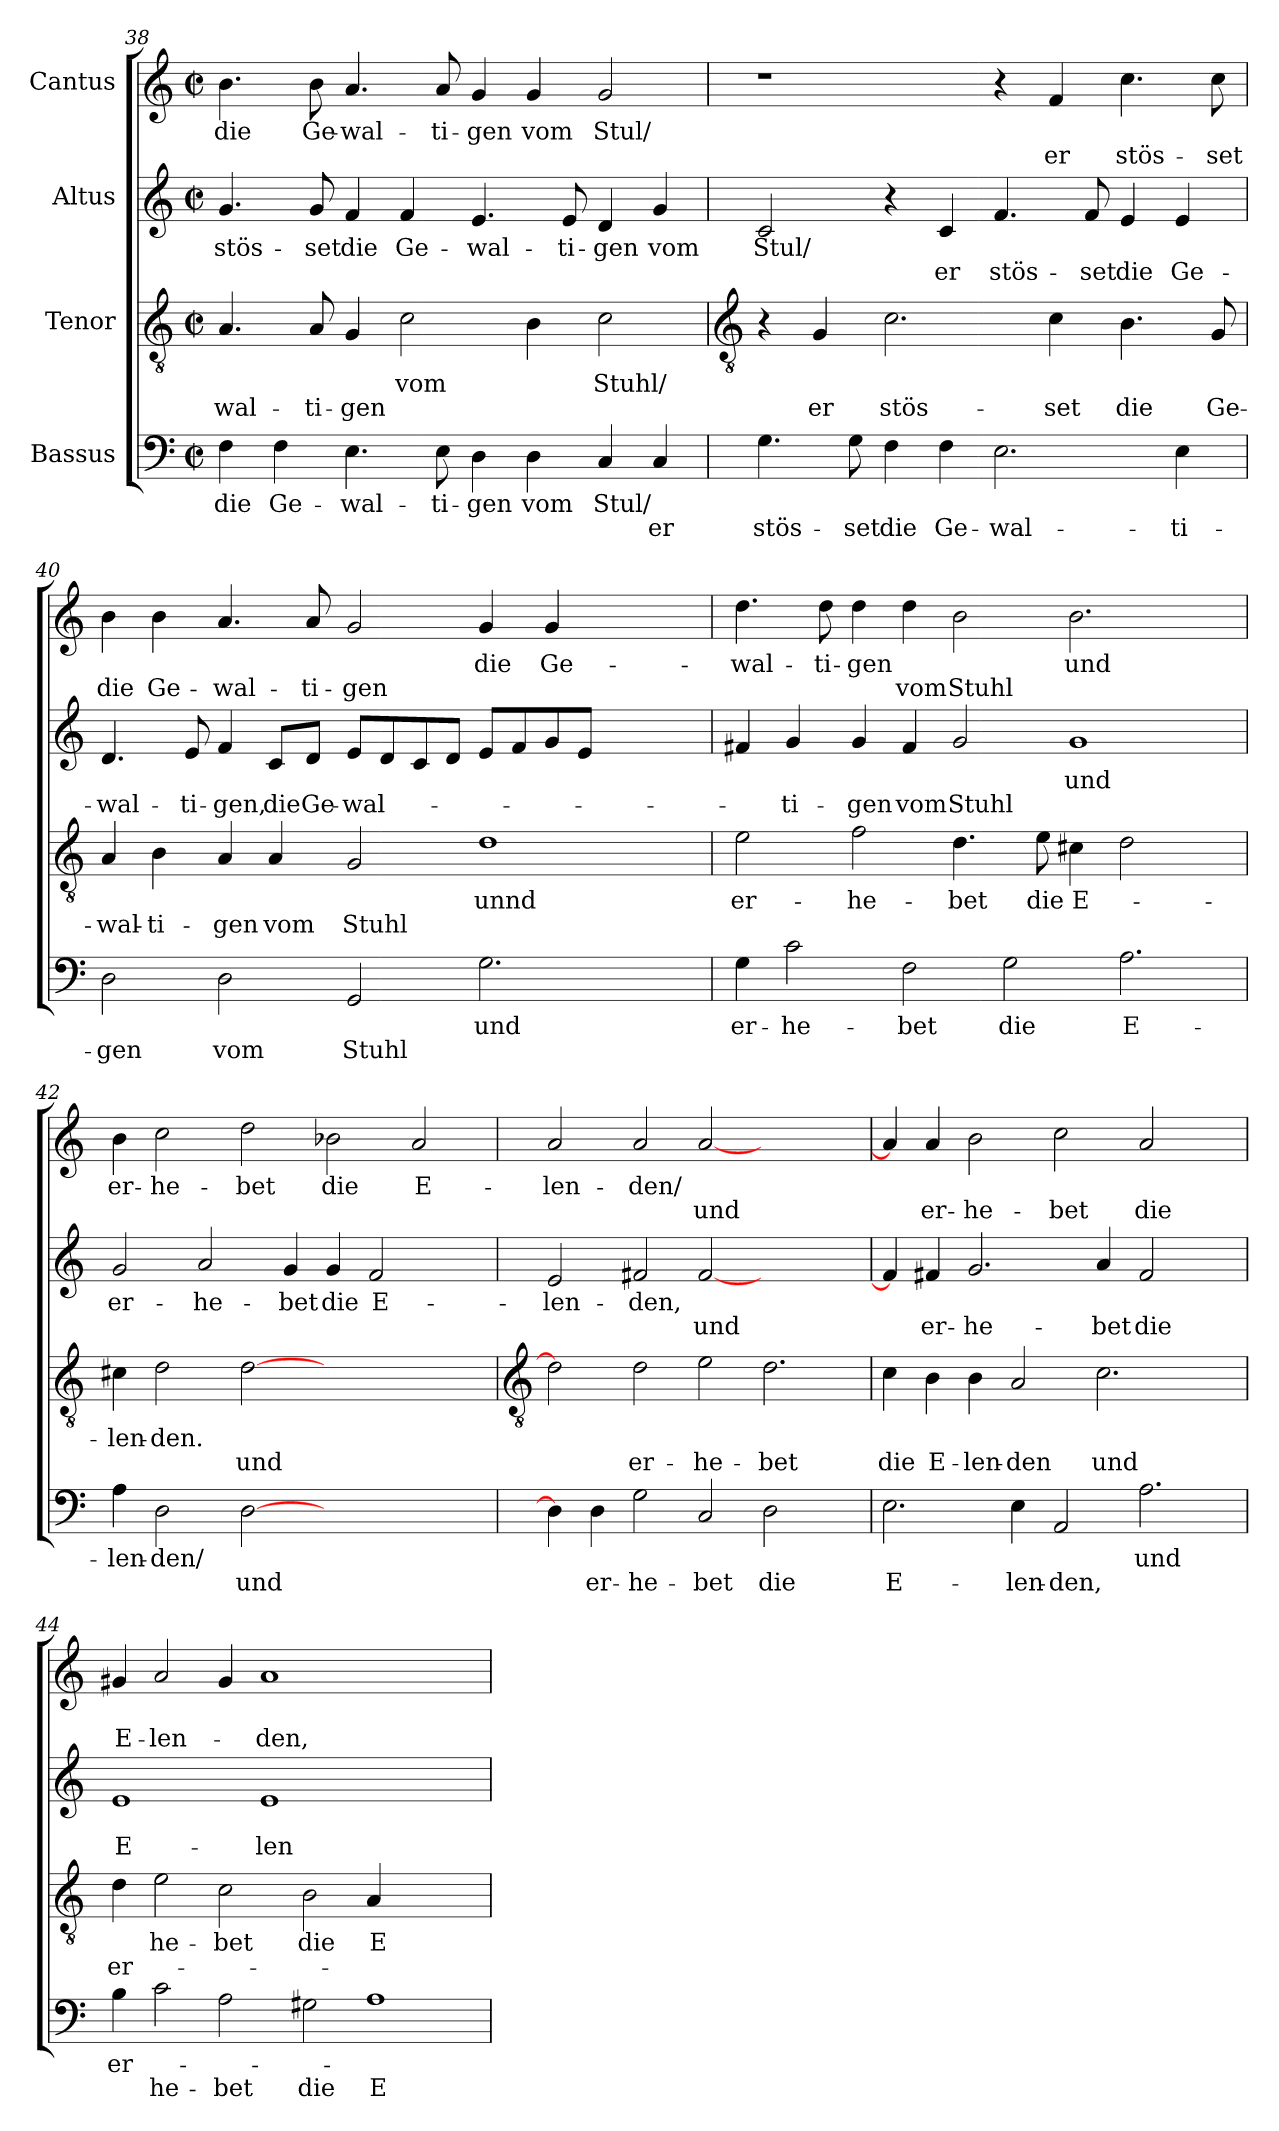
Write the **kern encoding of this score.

**kern	**text	**text	**kern	**text	**text	**kern	**text	**text	**kern	**text	**text
*part4	*part4	*part4	*part3	*part3	*part3	*part2	*part2	*part2	*part1	*part1	*part1
*staff4	*staff4	*staff4	*staff3	*staff3	*staff3	*staff2	*staff2	*staff2	*staff1	*staff1	*staff1
*I"Bassus	*	*	*I"Tenor	*	*	*I"Altus	*	*	*I"Cantus	*	*
*clefF4	*	*	*clefGv2	*	*	*clefG2	*	*	*clefG2	*	*
*k[]	*	*	*k[]	*	*	*k[]	*	*	*k[]	*	*
*C:	*	*	*C:	*	*	*C:	*	*	*C:	*	*
*M4/2	*	*	*M4/2	*	*	*M4/2	*	*	*M4/2	*	*
*met(c|)	*	*	*met(c|)	*	*	*met(c|)	*	*	*met(c|)	*	*
=38	=38	=38	=38	=38	=38	=38	=38	=38	=38	=38	=38
!	!LO:LY:b	!	!	!	!LO:LY:b	!	!LO:LY:b	!	!	!LO:LY:b	!
4F	die	.	4.A	.	-wal-	4.g	stös-	.	4.b	die	.
!	!LO:LY:b	!	!	!	!	!	!	!	!	!	!
4F	Ge-	.	.	.	.	.	.	.	.	.	.
!	!	!	!	!	!LO:LY:b	!	!LO:LY:b	!	!	!LO:LY:b	!
.	.	.	8A	.	-ti-	8g	-set	.	8b	Ge-	.
!	!LO:LY:b	!	!	!	!LO:LY:b	!	!LO:LY:b	!	!	!LO:LY:b	!
4.E	-wal-	.	4G	.	-gen	4f	die	.	4.a	-wal-	.
!	!	!	!	!LO:LY:b	!	!	!LO:LY:b	!	!	!	!
.	.	.	2c	vom	.	4f	Ge-	.	.	.	.
!	!LO:LY:b	!	!	!	!	!	!	!	!	!LO:LY:b	!
8E	-ti-	.	.	.	.	.	.	.	8a	-ti-	.
!	!LO:LY:b	!	!	!	!	!	!LO:LY:b	!	!	!LO:LY:b	!
4D	-gen	.	.	.	.	4.e	-wal-	.	4g	-gen	.
!	!LO:LY:b	!	!	!	!	!	!	!	!	!LO:LY:b	!
4D	vom	.	4B	.	.	.	.	.	4g	vom	.
!	!	!	!	!	!	!	!LO:LY:b	!	!	!	!
.	.	.	.	.	.	8e	-ti-	.	.	.	.
!	!LO:LY:b	!	!	!LO:LY:b	!	!	!LO:LY:b	!	!	!LO:LY:b	!
4C	Stul/	.	2c	Stuhl/	.	4d	-gen	.	2g	Stul/	.
!	!	!LO:LY:b	!	!	!	!	!LO:LY:b	!	!	!	!
4C	.	er	.	.	.	4g	vom	.	.	.	.
!!LO:LB:g=z
=39	=39	=39	=39	=39	=39	=39	=39	=39	=39	=39	=39
*	*	*	*clefGv2	*	*	*	*	*	*	*	*
!	!	!LO:LY:b	!	!	!	!	!LO:LY:b	!	!	!	!
4.G	.	stös-	4r	.	.	2c	Stul/	.	1r	.	.
!	!	!	!	!	!LO:LY:b	!	!	!	!	!	!
.	.	.	4G	.	er	.	.	.	.	.	.
!	!	!LO:LY:b	!	!	!	!	!	!	!	!	!
8G	.	-set	.	.	.	.	.	.	.	.	.
!	!	!LO:LY:b	!	!	!LO:LY:b	!	!	!	!	!	!
4F	.	die	2.c	.	stös-	4r	.	.	.	.	.
!	!	!LO:LY:b	!	!	!	!	!	!LO:LY:b	!	!	!
4F	.	Ge-	.	.	.	4c	.	er	.	.	.
!	!	!LO:LY:b	!	!	!	!	!	!LO:LY:b	!	!	!
2.E	.	-wal-	.	.	.	4.f	.	stös-	4r	.	.
!	!	!	!	!	!LO:LY:b	!	!	!	!	!	!LO:LY:b
.	.	.	4c	.	-set	.	.	.	4f	.	er
!	!	!	!	!	!	!	!	!LO:LY:b	!	!	!
.	.	.	.	.	.	8f	.	-set	.	.	.
!	!	!	!	!	!LO:LY:b	!	!	!LO:LY:b	!	!	!LO:LY:b
.	.	.	4.B	.	die	4e	.	die	4.cc	.	stös-
!	!	!LO:LY:b	!	!	!	!	!	!LO:LY:b	!	!	!
4E	.	-ti-	.	.	.	4e	.	Ge-	.	.	.
!	!	!	!	!	!LO:LY:b	!	!	!	!	!	!LO:LY:b
.	.	.	8G	.	Ge-	.	.	.	8cc	.	-set
!!LO:LB:g=z
=40	=40	=40	=40	=40	=40	=40	=40	=40	=40	=40	=40
!	!	!LO:LY:b	!	!	!LO:LY:b	!	!	!LO:LY:b	!	!	!LO:LY:b
2D	.	-gen	4A	.	-wal-	4.d	.	-wal-	4b	.	die
!	!	!	!	!	!LO:LY:b	!	!	!	!	!	!LO:LY:b
.	.	.	4B	.	-ti-	.	.	.	4b	.	Ge-
!	!	!	!	!	!	!	!	!LO:LY:b	!	!	!
.	.	.	.	.	.	8e	.	-ti-	.	.	.
!	!	!LO:LY:b	!	!	!LO:LY:b	!	!	!LO:LY:b	!	!	!LO:LY:b
2D	.	vom	4A	.	-gen	4f	.	-gen,	4.a	.	-wal-
!	!	!	!	!	!LO:LY:b	!	!	!LO:LY:b	!	!	!
.	.	.	4A	.	vom	8cL	.	die	.	.	.
!	!	!	!	!	!	!	!	!LO:LY:b	!	!	!LO:LY:b
.	.	.	.	.	.	8dJ	.	Ge-	8a	.	-ti-
!	!	!LO:LY:b	!	!	!LO:LY:b	!	!	!LO:LY:b	!	!	!LO:LY:b
2GG	.	Stuhl	2G	.	Stuhl	8eL	.	-wal-	2g	.	-gen
.	.	.	.	.	.	8d	.	.	.	.	.
.	.	.	.	.	.	8c	.	.	.	.	.
.	.	.	.	.	.	8dJ	.	.	.	.	.
!	!LO:LY:b	!	!	!LO:LY:b	!	!	!	!	!	!LO:LY:b	!
2.G	und	.	1d	unnd	.	8eL	.	.	4g	die	.
.	.	.	.	.	.	8f	.	.	.	.	.
!	!	!	!	!	!	!	!	!	!	!LO:LY:b	!
.	.	.	.	.	.	8g	.	.	4g	Ge-	.
.	.	.	.	.	.	8eJ	.	.	.	.	.
.	.	.	.	.	.	2ryy	.	.	2ryy	.	.
4ryy	.	.	.	.	.	.	.	.	.	.	.
=41	=41	=41	=41	=41	=41	=41	=41	=41	=41	=41	=41
!	!LO:LY:b	!	!	!LO:LY:b	!	!	!	!	!	!LO:LY:b	!
4G	er-	.	2e	er-	.	4f#X	.	.	4.dd	-wal-	.
!	!LO:LY:b	!	!	!	!	!	!	!LO:LY:b	!	!	!
2c	-he-	.	.	.	.	4g	.	-ti-	.	.	.
!	!	!	!	!	!	!	!	!	!	!LO:LY:b	!
.	.	.	.	.	.	.	.	.	8dd	-ti-	.
!	!	!	!	!LO:LY:b	!	!	!	!LO:LY:b	!	!LO:LY:b	!
.	.	.	2f	-he-	.	4g	.	-gen	4dd	-gen	.
!	!LO:LY:b	!	!	!	!	!	!	!LO:LY:b	!	!	!LO:LY:b
2F	-bet	.	.	.	.	4f#	.	vom	4dd	.	vom
!	!	!	!	!LO:LY:b	!	!	!	!LO:LY:b	!	!	!LO:LY:b
.	.	.	4.d	-bet	.	2g	.	Stuhl	2b	.	Stuhl
!	!LO:LY:b	!	!	!	!	!	!	!	!	!	!
2G	die	.	.	.	.	.	.	.	.	.	.
!	!	!	!	!LO:LY:b	!	!	!	!	!	!	!
.	.	.	8e	die	.	.	.	.	.	.	.
!	!	!	!	!LO:LY:b	!	!	!LO:LY:b	!	!	!LO:LY:b	!
.	.	.	4c#X	E-	.	1g	und	.	2.b	und	.
!	!LO:LY:b	!	!	!	!	!	!	!	!	!	!
2.A	E-	.	2d	.	.	.	.	.	.	.	.
.	.	.	4ryy	.	.	.	.	.	4ryy	.	.
=42	=42	=42	=42	=42	=42	=42	=42	=42	=42	=42	=42
!	!LO:LY:b	!	!	!LO:LY:b	!	!	!LO:LY:b	!	!	!LO:LY:b	!
4A	-len-	.	4c#X	-len-	.	2g	er-	.	4b	er-	.
!	!LO:LY:b	!	!	!LO:LY:b	!	!	!	!	!	!LO:LY:b	!
2D	-den/	.	2d	-den.	.	.	.	.	2cc	-he-	.
!	!	!	!	!	!	!	!LO:LY:b	!	!	!	!
.	.	.	.	.	.	2a	-he-	.	.	.	.
!	!	!LO:LY:b	!	!	!LO:LY:b	!	!	!	!	!LO:LY:b	!
[2D	.	und	[2d	.	und	.	.	.	2dd	-bet	.
!	!	!	!	!	!	!	!LO:LY:b	!	!	!	!
.	.	.	.	.	.	4g	-bet	.	.	.	.
!	!	!	!	!	!	!	!LO:LY:b	!	!	!LO:LY:b	!
1ryy	.	.	1ryy	.	.	4g	die	.	2b-X	die	.
!	!	!	!	!	!	!	!LO:LY:b	!	!	!	!
.	.	.	.	.	.	2f	E-	.	.	.	.
!	!	!	!	!	!	!	!	!	!	!LO:LY:b	!
.	.	.	.	.	.	.	.	.	2a	E-	.
.	.	.	.	.	.	4ryy	.	.	.	.	.
!!LO:LB:g=z
=43	=43	=43	=43	=43	=43	=43	=43	=43	=43	=43	=43
*	*	*	*clefGv2	*	*	*	*	*	*	*	*
!	!	!	!	!	!	!	!LO:LY:b	!	!	!LO:LY:b	!
4D]	.	.	2d]	.	.	2e	-len-	.	2a	-len-	.
!	!	!LO:LY:b	!	!	!	!	!	!	!	!	!
4D	.	er-	.	.	.	.	.	.	.	.	.
!	!	!LO:LY:b	!	!	!LO:LY:b	!	!LO:LY:b	!	!	!LO:LY:b	!
2G	.	-he-	2d	.	er-	2f#X	-den,	.	2a	-den/	.
!	!	!LO:LY:b	!	!	!LO:LY:b	!	!	!LO:LY:b	!	!	!LO:LY:b
2C	.	-bet	2e	.	-he-	[2f#	.	und	[2a	.	und
!	!	!LO:LY:b	!	!	!LO:LY:b	!	!	!	!	!	!
2D	.	die	2.d	.	-bet	2.ryy	.	.	2.ryy	.	.
4ryy	.	.	.	.	.	.	.	.	.	.	.
!!LO:LB:g=z
=44	=44	=44	=44	=44	=44	=44	=44	=44	=44	=44	=44
!	!	!LO:LY:b	!	!	!LO:LY:b	!	!	!	!	!	!
2.E	.	E-	4c	.	die	4f#]	.	.	4a]	.	.
!	!	!	!	!	!LO:LY:b	!	!	!LO:LY:b	!	!	!LO:LY:b
.	.	.	4B	.	E-	4f#	.	er-	4a	.	er-
!	!	!	!	!	!LO:LY:b	!	!	!LO:LY:b	!	!	!LO:LY:b
.	.	.	4B	.	-len-	2.g	.	-he-	2b	.	-he-
!	!	!LO:LY:b	!	!	!LO:LY:b	!	!	!	!	!	!
4E	.	-len-	2A	.	-den	.	.	.	.	.	.
!	!	!LO:LY:b	!	!	!	!	!	!	!	!	!LO:LY:b
2AA	.	-den,	.	.	.	.	.	.	2cc	.	-bet
!	!	!	!	!	!LO:LY:b	!	!	!LO:LY:b	!	!	!
.	.	.	2.c	.	und	4a	.	-bet	.	.	.
!	!LO:LY:b	!	!	!	!	!	!	!LO:LY:b	!	!	!LO:LY:b
2.A	und	.	.	.	.	2f#	.	die	2a	.	die
.	.	.	4ryy	.	.	4ryy	.	.	4ryy	.	.
=44A	=44A	=44A	=44A	=44A	=44A	=44A	=44A	=44A	=44A	=44A	=44A
!	!LO:LY:b	!	!	!	!LO:LY:b	!	!	!LO:LY:b	!	!	!LO:LY:b
4B	er-	.	4d	.	er-	1e	.	E-	4g#X	.	E-
!	!	!LO:LY:b	!	!LO:LY:b	!	!	!	!	!	!	!LO:LY:b
2c	.	-he-	2e	-he-	.	.	.	.	2a	.	-len-
!	!	!LO:LY:b	!	!LO:LY:b	!	!	!	!	!	!	!
2A	.	-bet	2c	-bet	.	.	.	.	4g#	.	.
!	!	!	!	!	!	!	!	!LO:LY:b	!	!	!LO:LY:b
.	.	.	.	.	.	1e	.	-len-	1a	.	-den,
!	!	!LO:LY:b	!	!LO:LY:b	!	!	!	!	!	!	!
2G#X	.	die	2B	die	.	.	.	.	.	.	.
!	!	!LO:LY:b	!	!LO:LY:b	!	!	!	!	!	!	!
1A	.	E-	4A	E-	.	.	.	.	.	.	.
.	.	.	2.ryy	.	.	2.ryy	.	.	2.ryy	.	.
=	=	=	=	=	=	=	=	=	=	=	=
*-	*-	*-	*-	*-	*-	*-	*-	*-	*-	*-	*-
